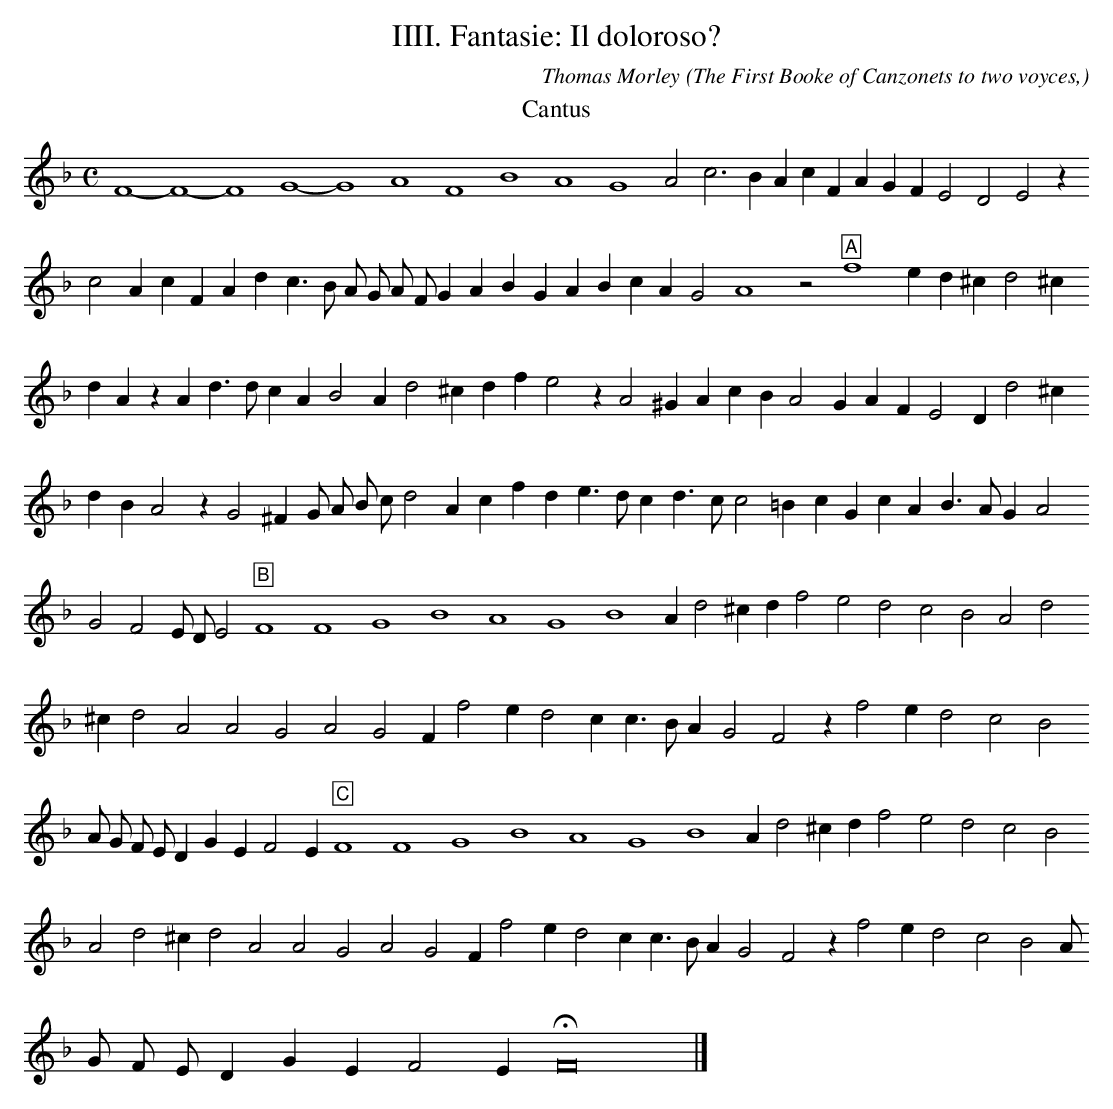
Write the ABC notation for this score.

X:1
O: The First Booke of Canzonets to two voyces,
T:IIII. Fantasie: Il doloroso?
C: Thomas Morley
M:C
K: F
T:Cantus
L:1/8
F8-F8-F8 G8-G8 A8 F8 B8 A8 G8 A4 c6 B2 A2 c2 F2 A2 G2 F2 E4 D4 E4 z2 c4 A2 \
c2 F2 A2 d2 c3 B A G A F G2 A2 B2 G2 A2 B2 c2 A2 G4 A8 z4 "A"f8 e2 d2 ^c2 d4 ^c2 d2 \
A2 z2 A2 d3 d c2 A2 B4 A2 d4 ^c2 d2 f2 e4z2 A4 ^G2 A2 c2 B2 A4 G2 A2 F2 E4 \
D2 d4 ^c2 d2 B2 A4 z2 G4 ^F2 G A B c d4 A2 c2 f2 d2 e3 d c2 d3 c c4 =B2 \
c2 G2 c2 A2 B3 A G2 A4 G4 F4 E D E4 "B"F8 F8 G8 B8 A8 G8B8 A2 d4 ^c2 d2 f4 e4 d4 \
c4 B4 A4 d4 ^c2 d4 A4 A4 G4 A4 G4 F2 f4 e2 d4 c2 c3  B A2 G4 F4 z2 f4 e2 d4 c4 B4
A G F E D2 G2 E2 F4 E2 "C"F8 F8 G8 B8 A8 G8 B8 A2 d4 ^c2 d2 f4 e4 d4 c4 B4 A4 \
d4 ^c2 d4 A4 A4 G4 A4 G4 F2 f4 e2 d4 c2 c3 B A2 G4 F4 z2 f4 e2 d4 c4 B4 A G F E \
D2 G2 E2 F4 E2 HF16|]
